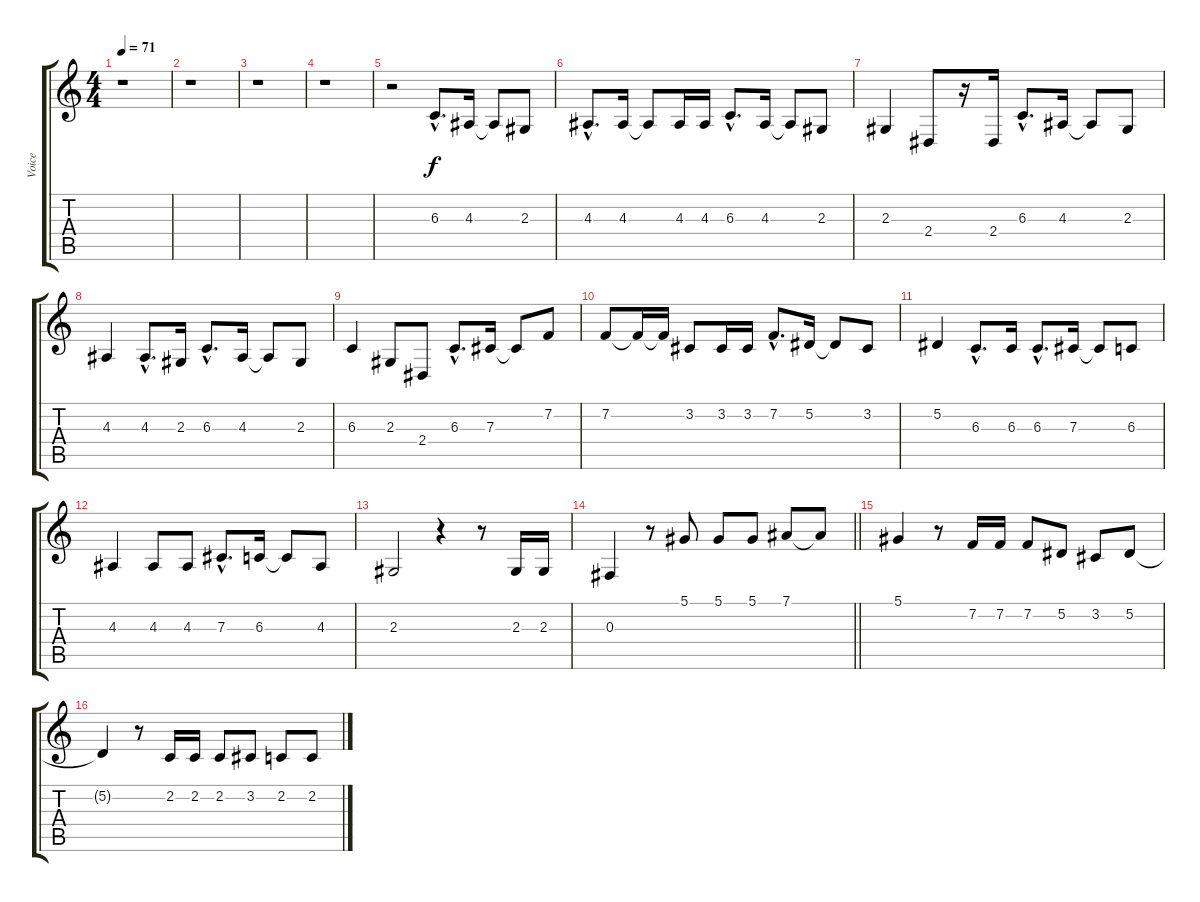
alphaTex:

\track ("Voice" "Voice") {instrument viola}
\staff {score tabs}
\tuning (Eb4 Bb3 Gb3 Db3 Ab2 Eb2) {hide}
\ts (4 4)
\tempo 71
\clef g2
\ks c
r.1{dy f instrument viola} |
r.1 |
r.1 |
r.1 |
r.2 6.3{hac}.8{d} 4.3.16 4.3{t}.8 2.3.8 |
4.3{hac}.8{d} 4.3.16 4.3{t}.8 4.3.16 4.3.16 6.3{hac}.8{d} 4.3.16 4.3{t}.8 2.3.8 |
2.3.4 2.4.8 r.16 2.4.16 6.3{hac}.8{d} 4.3.16 4.3{t}.8 2.3.8 |
4.3.4 4.3{hac}.8{d} 2.3.16 6.3{hac}.8{d} 4.3.16 4.3{t}.8 2.3.8 |
6.3.4 2.3.8 2.4.8 6.3{hac}.8{d} 7.3.16 7.3{t}.8 7.2.8 |
7.2.8 7.2{t}.16 7.2{t}.16 3.2.8 3.2.16 3.2.16 7.2{hac}.8{d} 5.2.16 5.2{t}.8 3.2.8 |
5.2.4 6.3{hac}.8{d} 6.3.16 6.3{hac}.8{d} 7.3.16 7.3{t}.8 6.3.8 |
4.3.4 4.3.8 4.3.8 7.3{hac}.8{d} 6.3.16 6.3{t}.8 4.3.8 |
2.3.2 r.4 r.8 2.3.16 2.3.16 |
\barLineRight lightlight
0.3.4 r.8 5.1.8 5.1.8 5.1.8 7.1.8 7.1{t}.8 |
5.1.4 r.8 7.2.16 7.2.16 7.2.8 5.2.8 3.2.8 5.2.8 |
5.2{t}.4 r.8 2.2.16 2.2.16 2.2.8 3.2.8 2.2.8 2.2.8
